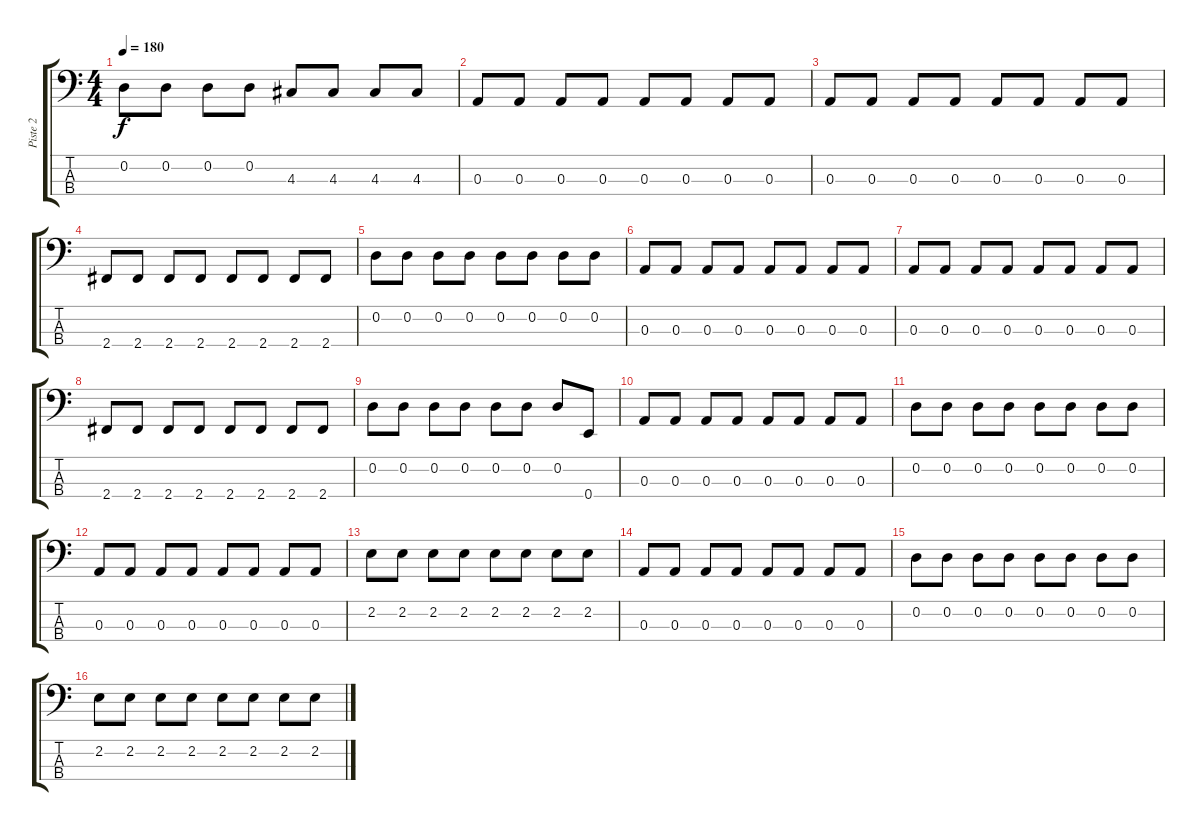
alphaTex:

\track ("Piste 2" "Piste 2") {instrument electricbasspick}
\staff {score tabs}
\tuning (G2 D2 A1 E1) {hide}
\ts (4 4)
\tempo 180
\clef f4
\ks c
0.2.8{dy f} 0.2.8 0.2.8 0.2.8 4.3.8 4.3.8 4.3.8 4.3.8 |
0.3.8 0.3.8 0.3.8 0.3.8 0.3.8 0.3.8 0.3.8 0.3.8 |
0.3.8 0.3.8 0.3.8 0.3.8 0.3.8 0.3.8 0.3.8 0.3.8 |
2.4.8 2.4.8 2.4.8 2.4.8 2.4.8 2.4.8 2.4.8 2.4.8 |
0.2.8 0.2.8 0.2.8 0.2.8 0.2.8 0.2.8 0.2.8 0.2.8 |
0.3.8 0.3.8 0.3.8 0.3.8 0.3.8 0.3.8 0.3.8 0.3.8 |
0.3.8 0.3.8 0.3.8 0.3.8 0.3.8 0.3.8 0.3.8 0.3.8 |
2.4.8 2.4.8 2.4.8 2.4.8 2.4.8 2.4.8 2.4.8 2.4.8 |
0.2.8 0.2.8 0.2.8 0.2.8 0.2.8 0.2.8 0.2.8 0.4.8 |
0.3.8 0.3.8 0.3.8 0.3.8 0.3.8 0.3.8 0.3.8 0.3.8 |
0.2.8 0.2.8 0.2.8 0.2.8 0.2.8 0.2.8 0.2.8 0.2.8 |
0.3.8 0.3.8 0.3.8 0.3.8 0.3.8 0.3.8 0.3.8 0.3.8 |
2.2.8 2.2.8 2.2.8 2.2.8 2.2.8 2.2.8 2.2.8 2.2.8 |
0.3.8 0.3.8 0.3.8 0.3.8 0.3.8 0.3.8 0.3.8 0.3.8 |
0.2.8 0.2.8 0.2.8 0.2.8 0.2.8 0.2.8 0.2.8 0.2.8 |
2.2.8 2.2.8 2.2.8 2.2.8 2.2.8 2.2.8 2.2.8 2.2.8
